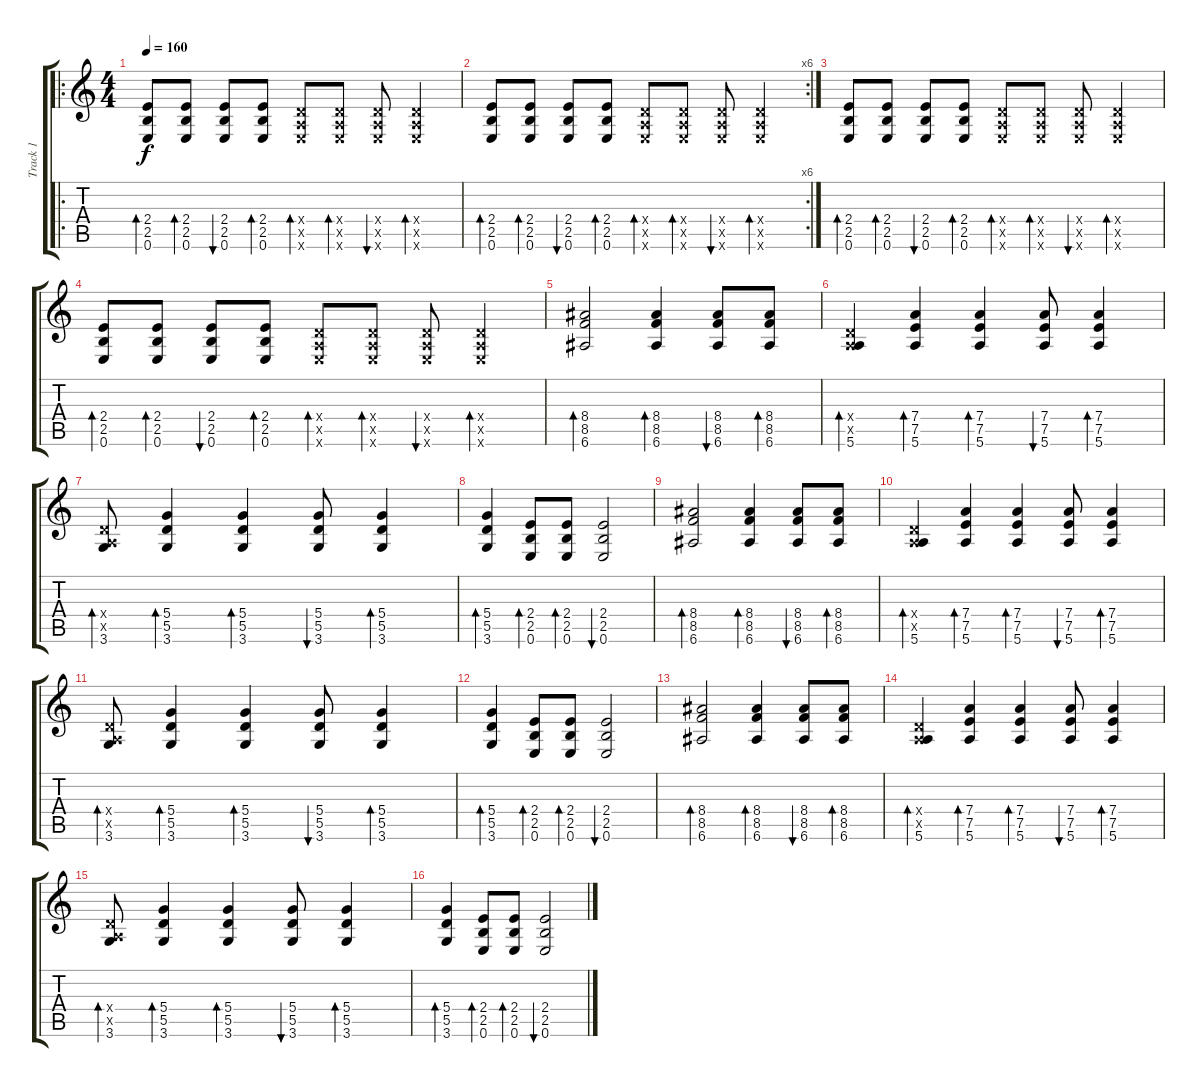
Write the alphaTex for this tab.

\track ("Track 1" "Track 1") {instrument acousticguitarsteel}
\staff {score tabs}
\tuning (E4 B3 G3 D3 A2 E2) {hide}
\ro
\ts (4 4)
\tempo 160
\clef g2
\ks c
(2.4 2.5 0.6).8{bd 120 dy f} (2.4 2.5 0.6).8{bd 120} (2.4 2.5 0.6).8{bu 120} (2.4 2.5 0.6).8{bd 120} (0.4{x} 0.5{x} 0.6{x}).8{bd 120} (0.4{x} 0.5{x} 0.6{x}).8{bd 120} (0.4{x} 0.5{x} 0.6{x}).8{bu 120} (0.4{x} 0.5{x} 0.6{x}).4{bd 120} |
\rc 6
(2.4 2.5 0.6).8{bd 120} (2.4 2.5 0.6).8{bd 120} (2.4 2.5 0.6).8{bu 120} (2.4 2.5 0.6).8{bd 120} (0.4{x} 0.5{x} 0.6{x}).8{bd 120} (0.4{x} 0.5{x} 0.6{x}).8{bd 120} (0.4{x} 0.5{x} 0.6{x}).8{bu 120} (0.4{x} 0.5{x} 0.6{x}).4{bd 120} |
(2.4 2.5 0.6).8{bd 120} (2.4 2.5 0.6).8{bd 120} (2.4 2.5 0.6).8{bu 120} (2.4 2.5 0.6).8{bd 120} (0.4{x} 0.5{x} 0.6{x}).8{bd 120} (0.4{x} 0.5{x} 0.6{x}).8{bd 120} (0.4{x} 0.5{x} 0.6{x}).8{bu 120} (0.4{x} 0.5{x} 0.6{x}).4{bd 120} |
(2.4 2.5 0.6).8{bd 120} (2.4 2.5 0.6).8{bd 120} (2.4 2.5 0.6).8{bu 120} (2.4 2.5 0.6).8{bd 120} (0.4{x} 0.5{x} 0.6{x}).8{bd 120} (0.4{x} 0.5{x} 0.6{x}).8{bd 120} (0.4{x} 0.5{x} 0.6{x}).8{bu 120} (0.4{x} 0.5{x} 0.6{x}).4{bd 120} |
(8.4 8.5 6.6).2{bd 120} (8.4 8.5 6.6).4{bd 120} (8.4 8.5 6.6).8{bu 120} (8.4 8.5 6.6).8{bd 120} |
(0.4{x} 0.5{x} 5.6).4{bd 120} (7.4 7.5 5.6).4{bd 120} (7.4 7.5 5.6).4{bd 120} (7.4 7.5 5.6).8{bu 120} (7.4 7.5 5.6).4{bd 120} |
(0.4{x} 0.5{x} 3.6).8{bd 120} (5.4 5.5 3.6).4{bd 120} (5.4 5.5 3.6).4{bd 120} (5.4 5.5 3.6).8{bu 120} (5.4 5.5 3.6).4{bd 120} |
(5.4 5.5 3.6).4{bd 120} (2.4 2.5 0.6).8{bd 120} (2.4 2.5 0.6).8{bd 120} (2.4 2.5 0.6).2{bu 120} |
(8.4 8.5 6.6).2{bd 120} (8.4 8.5 6.6).4{bd 120} (8.4 8.5 6.6).8{bu 120} (8.4 8.5 6.6).8{bd 120} |
(0.4{x} 0.5{x} 5.6).4{bd 120} (7.4 7.5 5.6).4{bd 120} (7.4 7.5 5.6).4{bd 120} (7.4 7.5 5.6).8{bu 120} (7.4 7.5 5.6).4{bd 120} |
(0.4{x} 0.5{x} 3.6).8{bd 120} (5.4 5.5 3.6).4{bd 120} (5.4 5.5 3.6).4{bd 120} (5.4 5.5 3.6).8{bu 120} (5.4 5.5 3.6).4{bd 120} |
(5.4 5.5 3.6).4{bd 120} (2.4 2.5 0.6).8{bd 120} (2.4 2.5 0.6).8{bd 120} (2.4 2.5 0.6).2{bu 120} |
(8.4 8.5 6.6).2{bd 120} (8.4 8.5 6.6).4{bd 120} (8.4 8.5 6.6).8{bu 120} (8.4 8.5 6.6).8{bd 120} |
(0.4{x} 0.5{x} 5.6).4{bd 120} (7.4 7.5 5.6).4{bd 120} (7.4 7.5 5.6).4{bd 120} (7.4 7.5 5.6).8{bu 120} (7.4 7.5 5.6).4{bd 120} |
(0.4{x} 0.5{x} 3.6).8{bd 120} (5.4 5.5 3.6).4{bd 120} (5.4 5.5 3.6).4{bd 120} (5.4 5.5 3.6).8{bu 120} (5.4 5.5 3.6).4{bd 120} |
(5.4 5.5 3.6).4{bd 120} (2.4 2.5 0.6).8{bd 120} (2.4 2.5 0.6).8{bd 120} (2.4 2.5 0.6).2{bu 120}
